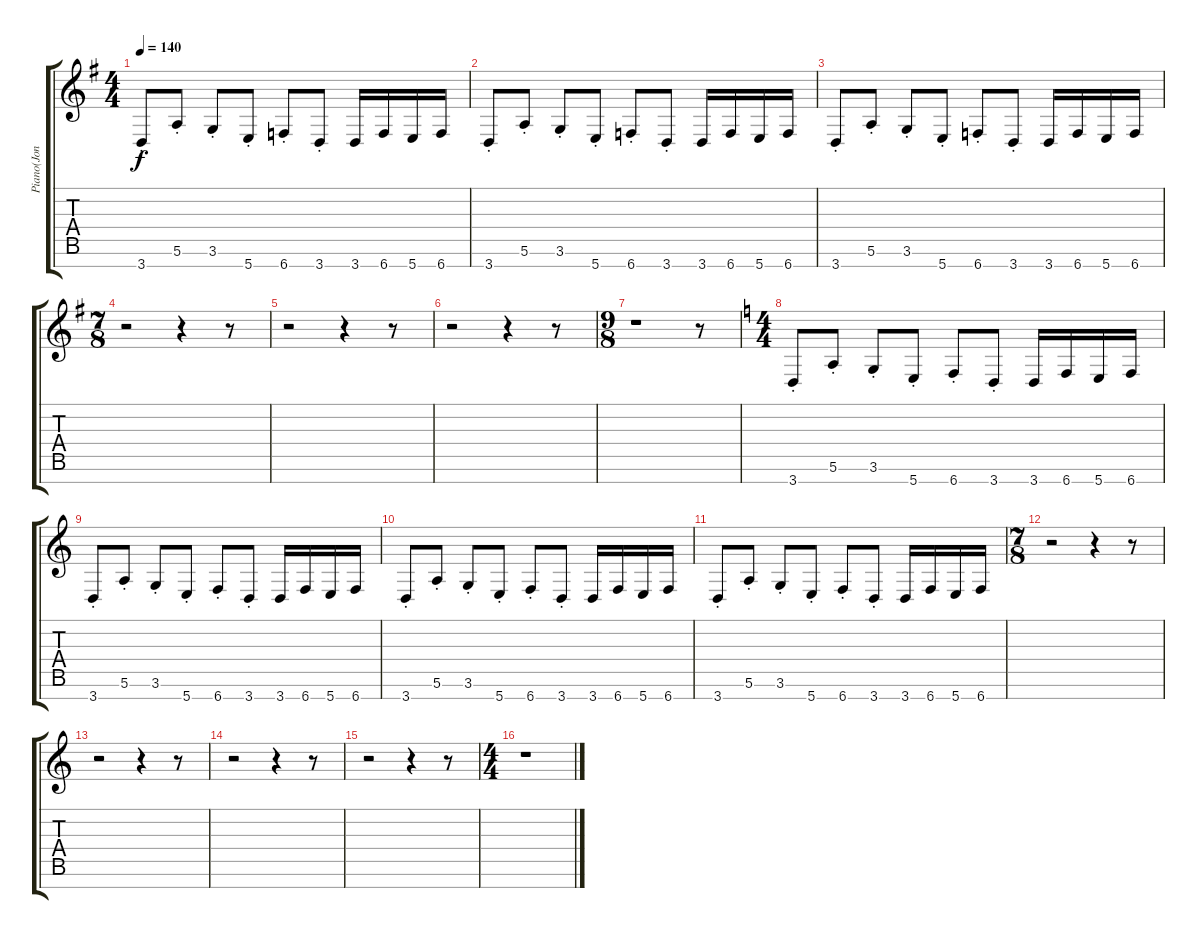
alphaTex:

\track ("Piano(Jon Oliva)" "Piano(Jon ") {instrument acousticgrandpiano}
\staff {score tabs}
\tuning (E4 B3 G3 D3 A2 E2 B1) {hide}
\ts (4 4)
\tempo 140
\clef g2
\ks g
3.7{st}.8{ot 8vb dy f} 5.6{st}.8{ot 8vb} 3.6{st}.8{ot 8vb} 5.7{st}.8{ot 8vb} 6.7{st}.8{ot 8vb} 3.7{st}.8{ot 8vb} 3.7.16{ot 8vb} 6.7.16{ot 8vb} 5.7.16{ot 8vb} 6.7.16{ot 8vb} |
3.7{st}.8{ot 8vb} 5.6{st}.8{ot 8vb} 3.6{st}.8{ot 8vb} 5.7{st}.8{ot 8vb} 6.7{st}.8{ot 8vb} 3.7{st}.8{ot 8vb} 3.7.16{ot 8vb} 6.7.16{ot 8vb} 5.7.16{ot 8vb} 6.7.16{ot 8vb} |
3.7{st}.8{ot 8vb} 5.6{st}.8{ot 8vb} 3.6{st}.8{ot 8vb} 5.7{st}.8{ot 8vb} 6.7{st}.8{ot 8vb} 3.7{st}.8{ot 8vb} 3.7.16{ot 8vb} 6.7.16{ot 8vb} 5.7.16{ot 8vb} 6.7.16{ot 8vb} |
\ts (7 8)
r.2 r.4 r.8 |
r.2 r.4 r.8 |
r.2 r.4 r.8 |
\ts (9 8)
r.1 r.8 |
\ts (4 4)
\ks c
3.7{st}.8{ot 8vb} 5.6{st}.8{ot 8vb} 3.6{st}.8{ot 8vb} 5.7{st}.8{ot 8vb} 6.7{st}.8{ot 8vb} 3.7{st}.8{ot 8vb} 3.7.16{ot 8vb} 6.7.16{ot 8vb} 5.7.16{ot 8vb} 6.7.16{ot 8vb} |
3.7{st}.8{ot 8vb} 5.6{st}.8{ot 8vb} 3.6{st}.8{ot 8vb} 5.7{st}.8{ot 8vb} 6.7{st}.8{ot 8vb} 3.7{st}.8{ot 8vb} 3.7.16{ot 8vb} 6.7.16{ot 8vb} 5.7.16{ot 8vb} 6.7.16{ot 8vb} |
3.7{st}.8{ot 8vb} 5.6{st}.8{ot 8vb} 3.6{st}.8{ot 8vb} 5.7{st}.8{ot 8vb} 6.7{st}.8{ot 8vb} 3.7{st}.8{ot 8vb} 3.7.16{ot 8vb} 6.7.16{ot 8vb} 5.7.16{ot 8vb} 6.7.16{ot 8vb} |
3.7{st}.8{ot 8vb} 5.6{st}.8{ot 8vb} 3.6{st}.8{ot 8vb} 5.7{st}.8{ot 8vb} 6.7{st}.8{ot 8vb} 3.7{st}.8{ot 8vb} 3.7.16{ot 8vb} 6.7.16{ot 8vb} 5.7.16{ot 8vb} 6.7.16{ot 8vb} |
\ts (7 8)
r.2 r.4 r.8 |
r.2 r.4 r.8 |
r.2 r.4 r.8 |
r.2 r.4 r.8 |
\ts (4 4)
r.1
